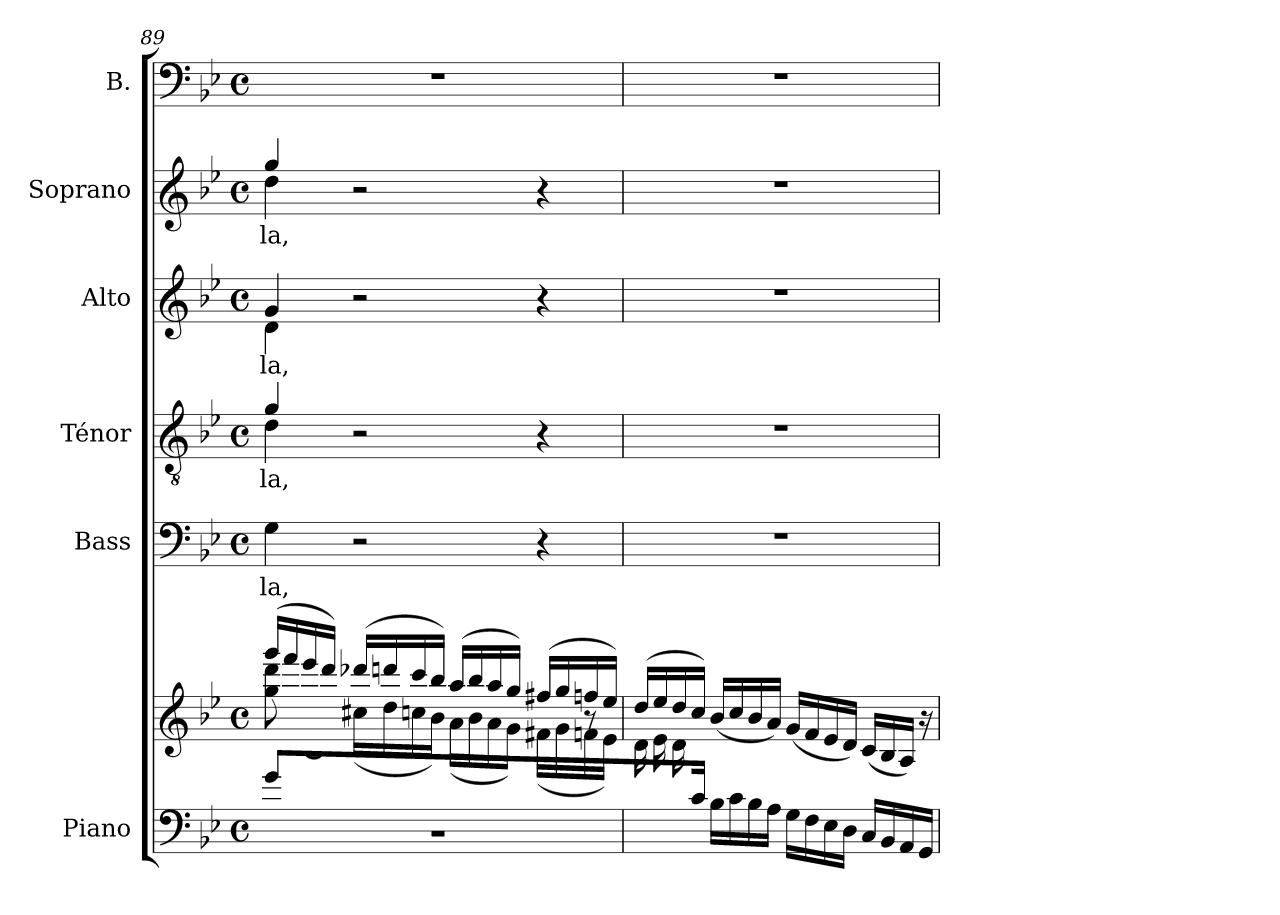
**kern	**kern	**kern	**text	**kern	**text	**kern	**text	**kern	**text	**kern
*part6	*part6	*part5	*part5	*part4	*part4	*part3	*part3	*part2	*part2	*part1
*staff7	*staff6	*staff5	*staff5	*staff4	*staff4	*staff3	*staff3	*staff2	*staff2	*staff1
*I"Piano	*	*I"Bass	*	*I"Ténor	*	*I"Alto	*	*I"Soprano	*	*I"B.
*I'Pno.	*	*I'B.	*	*I'T.	*	*I'A.	*	*I'S.	*	*I'B.
*clefF4	*clefG2	*clefF4	*	*clefGv2	*	*clefG2	*	*clefG2	*	*clefF4
*k[b-e-]	*k[b-e-]	*k[b-e-]	*	*k[b-e-]	*	*k[b-e-]	*	*k[b-e-]	*	*k[b-e-]
*M4/4	*M4/4	*M4/4	*	*M4/4	*	*M4/4	*	*M4/4	*	*M4/4
*met(c)	*met(c)	*met(c)	*	*met(c)	*	*met(c)	*	*met(c)	*	*met(c)
=89	=89	=89	=89	=89	=89	=89	=89	=89	=89	=89
*^	*^	*	*	*^	*	*^	*	*^	*	*
*	*	*	*^	*	*	*	*	*	*	*	*	*	*	*	*
8g/L	1r	(16ggg/LL	8ryy	8gg\ 8ddd\	4G\	-la,	4g/	4d\	-la,	4g/	4d\	-la,	4gg/	4dd\	-la,	1r
.	.	16fff/	.	.	.	.	.	.	.	.	.	.	.	.	.	.
2..ryy	.	16eee-/	(16ee-\L	2ryy	.	.	.	.	.	.	.	.	.	.	.	.
.	.	16ddd/JJ)	16dd\JJ)	.	.	.	.	.	.	.	.	.	.	.	.	.
.	.	(16ddd-X/LL	(16cc#X\LL	.	2r	.	2r	2ryy	.	2r	2ryy	.	2r	2ryy	.	.
.	.	16dddn/	16dd\	.	.	.	.	.	.	.	.	.	.	.	.	.
.	.	16ccc/	16ccn\	.	.	.	.	.	.	.	.	.	.	.	.	.
.	.	16bb-/JJ)	16b-\JJ)	.	.	.	.	.	.	.	.	.	.	.	.	.
.	.	(16aa/LL	(16a\LL	.	.	.	.	.	.	.	.	.	.	.	.	.
.	.	16bb-/	16b-\	.	.	.	.	.	.	.	.	.	.	.	.	.
.	.	16aa/	16a\	4ryy	.	.	.	.	.	.	.	.	.	.	.	.
.	.	16gg/JJ)	16g\JJ)	.	.	.	.	.	.	.	.	.	.	.	.	.
.	.	(16ff#X/LL	(16f#X\LL	.	4r	.	4r	4ryy	.	4r	4ryy	.	4r	4ryy	.	.
.	.	16gg/	16g\	.	.	.	.	.	.	.	.	.	.	.	.	.
.	.	16ffn/	16fn\	8r	.	.	.	.	.	.	.	.	.	.	.	.
.	.	16ee-/JJ)	16e-\JJ)	.	.	.	.	.	.	.	.	.	.	.	.	.
*v	*v	*	*	*	*	*	*v	*v	*	*v	*v	*	*v	*v	*	*
*	*	*v	*v	*	*	*	*	*	*	*	*	*
=90	=90	=90	=90	=90	=90	=90	=90	=90	=90	=90	=90
8.ryy	(>16dd/LL	(16d\LL	1r	.	1r	.	1r	.	1r	.	1r
.	16ee-/	16e-\	.	.	.	.	.	.	.	.	.
.	16dd/	16d\	.	.	.	.	.	.	.	.	.
16c/JJ)	16cc/JJ)	2ryy	.	.	.	.	.	.	.	.	.
16B-\LL	(16b-/LL	.	.	.	.	.	.	.	.	.	.
16c\	16cc/	.	.	.	.	.	.	.	.	.	.
16B-\	16b-/	.	.	.	.	.	.	.	.	.	.
16A\JJ	16a/JJ)	.	.	.	.	.	.	.	.	.	.
16G\LL	(16g/LL	.	.	.	.	.	.	.	.	.	.
16F\	16f/	.	.	.	.	.	.	.	.	.	.
16E-\	16e-/	.	.	.	.	.	.	.	.	.	.
16D\JJ	16d/JJ)	4ryy	.	.	.	.	.	.	.	.	.
16C/LL	(16c/LL	.	.	.	.	.	.	.	.	.	.
16BB-/	16B-/	.	.	.	.	.	.	.	.	.	.
16AA/	16A/JJ)	.	.	.	.	.	.	.	.	.	.
16GG/JJ	16r	16ryy	.	.	.	.	.	.	.	.	.
*	*v	*v	*	*	*	*	*	*	*	*	*
=	=	=	=	=	=	=	=	=	=	=
*-	*-	*-	*-	*-	*-	*-	*-	*-	*-	*-
